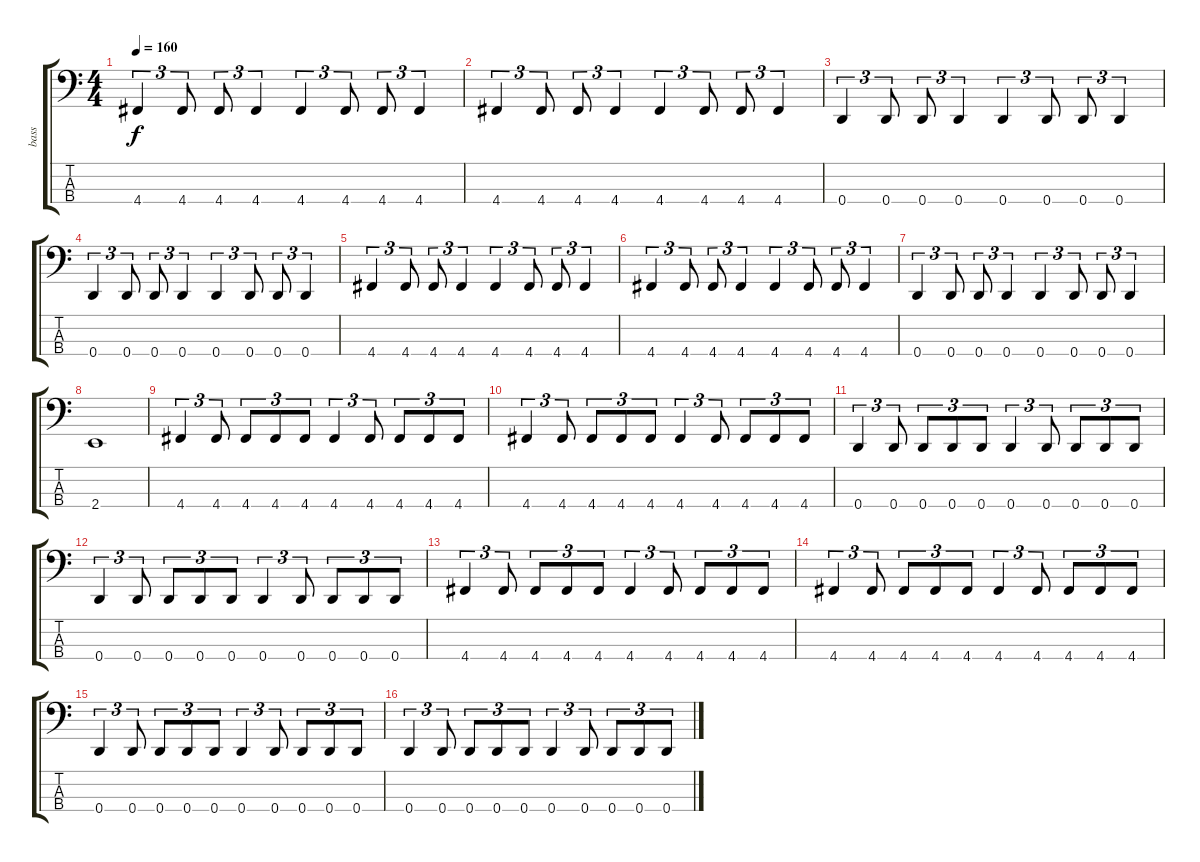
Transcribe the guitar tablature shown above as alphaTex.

\track ("bass" "bass") {instrument electricbassfinger}
\staff {score tabs}
\tuning (F2 C2 G1 D1) {hide}
\ts (4 4)
\tempo 160
\clef f4
\ks c
4.4.4{tu (3 2) dy f instrument electricbassfinger} 4.4.8{tu (3 2)} 4.4.8{tu (3 2)} 4.4.4{tu (3 2)} 4.4.4{tu (3 2)} 4.4.8{tu (3 2)} 4.4.8{tu (3 2)} 4.4.4{tu (3 2)} |
4.4.4{tu (3 2)} 4.4.8{tu (3 2)} 4.4.8{tu (3 2)} 4.4.4{tu (3 2)} 4.4.4{tu (3 2)} 4.4.8{tu (3 2)} 4.4.8{tu (3 2)} 4.4.4{tu (3 2)} |
0.4.4{tu (3 2)} 0.4.8{tu (3 2)} 0.4.8{tu (3 2)} 0.4.4{tu (3 2)} 0.4.4{tu (3 2)} 0.4.8{tu (3 2)} 0.4.8{tu (3 2)} 0.4.4{tu (3 2)} |
0.4.4{tu (3 2)} 0.4.8{tu (3 2)} 0.4.8{tu (3 2)} 0.4.4{tu (3 2)} 0.4.4{tu (3 2)} 0.4.8{tu (3 2)} 0.4.8{tu (3 2)} 0.4.4{tu (3 2)} |
4.4.4{tu (3 2)} 4.4.8{tu (3 2)} 4.4.8{tu (3 2)} 4.4.4{tu (3 2)} 4.4.4{tu (3 2)} 4.4.8{tu (3 2)} 4.4.8{tu (3 2)} 4.4.4{tu (3 2)} |
4.4.4{tu (3 2)} 4.4.8{tu (3 2)} 4.4.8{tu (3 2)} 4.4.4{tu (3 2)} 4.4.4{tu (3 2)} 4.4.8{tu (3 2)} 4.4.8{tu (3 2)} 4.4.4{tu (3 2)} |
0.4.4{tu (3 2)} 0.4.8{tu (3 2)} 0.4.8{tu (3 2)} 0.4.4{tu (3 2)} 0.4.4{tu (3 2)} 0.4.8{tu (3 2)} 0.4.8{tu (3 2)} 0.4.4{tu (3 2)} |
2.4.1 |
4.4.4{tu (3 2)} 4.4.8{tu (3 2)} 4.4.8{tu (3 2)} 4.4.8{tu (3 2)} 4.4.8{tu (3 2)} 4.4.4{tu (3 2)} 4.4.8{tu (3 2)} 4.4.8{tu (3 2)} 4.4.8{tu (3 2)} 4.4.8{tu (3 2)} |
4.4.4{tu (3 2)} 4.4.8{tu (3 2)} 4.4.8{tu (3 2)} 4.4.8{tu (3 2)} 4.4.8{tu (3 2)} 4.4.4{tu (3 2)} 4.4.8{tu (3 2)} 4.4.8{tu (3 2)} 4.4.8{tu (3 2)} 4.4.8{tu (3 2)} |
0.4.4{tu (3 2)} 0.4.8{tu (3 2)} 0.4.8{tu (3 2)} 0.4.8{tu (3 2)} 0.4.8{tu (3 2)} 0.4.4{tu (3 2)} 0.4.8{tu (3 2)} 0.4.8{tu (3 2)} 0.4.8{tu (3 2)} 0.4.8{tu (3 2)} |
0.4.4{tu (3 2)} 0.4.8{tu (3 2)} 0.4.8{tu (3 2)} 0.4.8{tu (3 2)} 0.4.8{tu (3 2)} 0.4.4{tu (3 2)} 0.4.8{tu (3 2)} 0.4.8{tu (3 2)} 0.4.8{tu (3 2)} 0.4.8{tu (3 2)} |
4.4.4{tu (3 2)} 4.4.8{tu (3 2)} 4.4.8{tu (3 2)} 4.4.8{tu (3 2)} 4.4.8{tu (3 2)} 4.4.4{tu (3 2)} 4.4.8{tu (3 2)} 4.4.8{tu (3 2)} 4.4.8{tu (3 2)} 4.4.8{tu (3 2)} |
4.4.4{tu (3 2)} 4.4.8{tu (3 2)} 4.4.8{tu (3 2)} 4.4.8{tu (3 2)} 4.4.8{tu (3 2)} 4.4.4{tu (3 2)} 4.4.8{tu (3 2)} 4.4.8{tu (3 2)} 4.4.8{tu (3 2)} 4.4.8{tu (3 2)} |
0.4.4{tu (3 2)} 0.4.8{tu (3 2)} 0.4.8{tu (3 2)} 0.4.8{tu (3 2)} 0.4.8{tu (3 2)} 0.4.4{tu (3 2)} 0.4.8{tu (3 2)} 0.4.8{tu (3 2)} 0.4.8{tu (3 2)} 0.4.8{tu (3 2)} |
0.4.4{tu (3 2)} 0.4.8{tu (3 2)} 0.4.8{tu (3 2)} 0.4.8{tu (3 2)} 0.4.8{tu (3 2)} 0.4.4{tu (3 2)} 0.4.8{tu (3 2)} 0.4.8{tu (3 2)} 0.4.8{tu (3 2)} 0.4.8{tu (3 2)}
